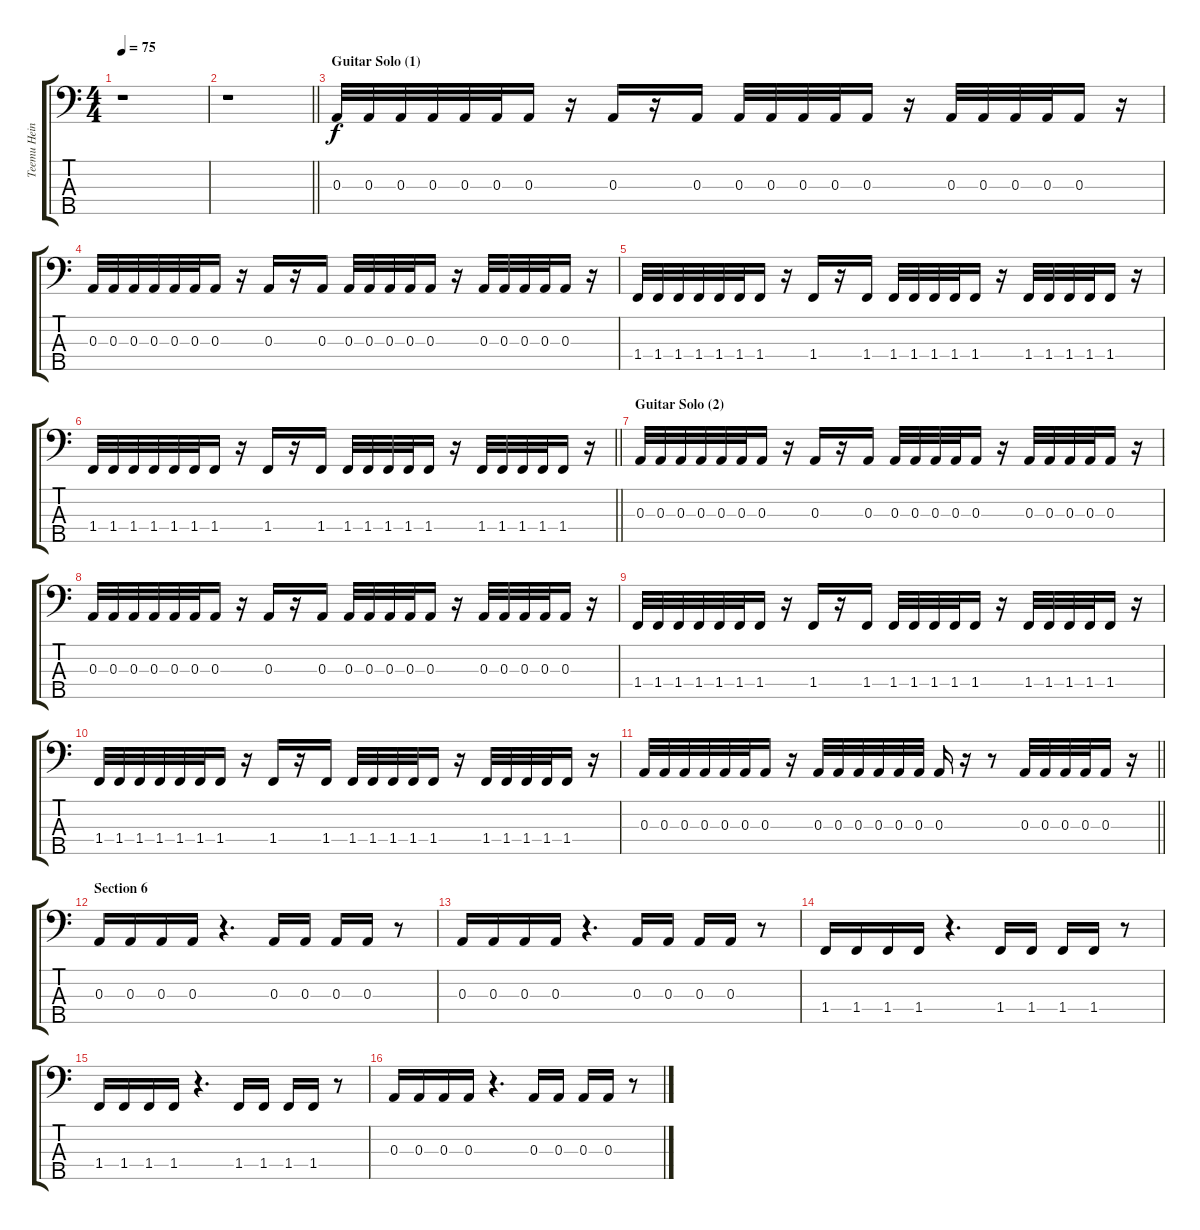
\track ("Teemu Heinola (bass)" "Teemu Hein") {instrument electricbasspick}
\staff {score tabs}
\tuning (G2 D2 A1 E1 B0) {hide}
\ts (4 4)
\tempo 75
\clef f4
\ks aminor
r.1{dy f} |
\barLineRight lightlight
r.1 |
\section ("" "Guitar Solo (1)")
0.3.32 0.3.32 0.3.32 0.3.32 0.3.32 0.3.32 0.3.16 r.16 0.3.16 r.16 0.3.16 0.3.32 0.3.32 0.3.32 0.3.32 0.3.16 r.16 0.3.32 0.3.32 0.3.32 0.3.32 0.3.16 r.16 |
0.3.32 0.3.32 0.3.32 0.3.32 0.3.32 0.3.32 0.3.16 r.16 0.3.16 r.16 0.3.16 0.3.32 0.3.32 0.3.32 0.3.32 0.3.16 r.16 0.3.32 0.3.32 0.3.32 0.3.32 0.3.16 r.16 |
1.4.32 1.4.32 1.4.32 1.4.32 1.4.32 1.4.32 1.4.16 r.16 1.4.16 r.16 1.4.16 1.4.32 1.4.32 1.4.32 1.4.32 1.4.16 r.16 1.4.32 1.4.32 1.4.32 1.4.32 1.4.16 r.16 |
\barLineRight lightlight
1.4.32 1.4.32 1.4.32 1.4.32 1.4.32 1.4.32 1.4.16 r.16 1.4.16 r.16 1.4.16 1.4.32 1.4.32 1.4.32 1.4.32 1.4.16 r.16 1.4.32 1.4.32 1.4.32 1.4.32 1.4.16 r.16 |
\section ("" "Guitar Solo (2)")
0.3.32 0.3.32 0.3.32 0.3.32 0.3.32 0.3.32 0.3.16 r.16 0.3.16 r.16 0.3.16 0.3.32 0.3.32 0.3.32 0.3.32 0.3.16 r.16 0.3.32 0.3.32 0.3.32 0.3.32 0.3.16 r.16 |
0.3.32 0.3.32 0.3.32 0.3.32 0.3.32 0.3.32 0.3.16 r.16 0.3.16 r.16 0.3.16 0.3.32 0.3.32 0.3.32 0.3.32 0.3.16 r.16 0.3.32 0.3.32 0.3.32 0.3.32 0.3.16 r.16 |
1.4.32 1.4.32 1.4.32 1.4.32 1.4.32 1.4.32 1.4.16 r.16 1.4.16 r.16 1.4.16 1.4.32 1.4.32 1.4.32 1.4.32 1.4.16 r.16 1.4.32 1.4.32 1.4.32 1.4.32 1.4.16 r.16 |
1.4.32 1.4.32 1.4.32 1.4.32 1.4.32 1.4.32 1.4.16 r.16 1.4.16 r.16 1.4.16 1.4.32 1.4.32 1.4.32 1.4.32 1.4.16 r.16 1.4.32 1.4.32 1.4.32 1.4.32 1.4.16 r.16 |
\barLineRight lightlight
0.3.32 0.3.32 0.3.32 0.3.32 0.3.32 0.3.32 0.3.16 r.16 0.3.32 0.3.32 0.3.32 0.3.32 0.3.32 0.3.32 0.3.16 r.16 r.8 0.3.32 0.3.32 0.3.32 0.3.32 0.3.16 r.16 |
\section ("" "Section 6")
0.3.16 0.3.16 0.3.16 0.3.16 r.4{d} 0.3.16 0.3.16 0.3.16 0.3.16 r.8 |
0.3.16 0.3.16 0.3.16 0.3.16 r.4{d} 0.3.16 0.3.16 0.3.16 0.3.16 r.8 |
1.4.16 1.4.16 1.4.16 1.4.16 r.4{d} 1.4.16 1.4.16 1.4.16 1.4.16 r.8 |
1.4.16 1.4.16 1.4.16 1.4.16 r.4{d} 1.4.16 1.4.16 1.4.16 1.4.16 r.8 |
0.3.16 0.3.16 0.3.16 0.3.16 r.4{d} 0.3.16 0.3.16 0.3.16 0.3.16 r.8
